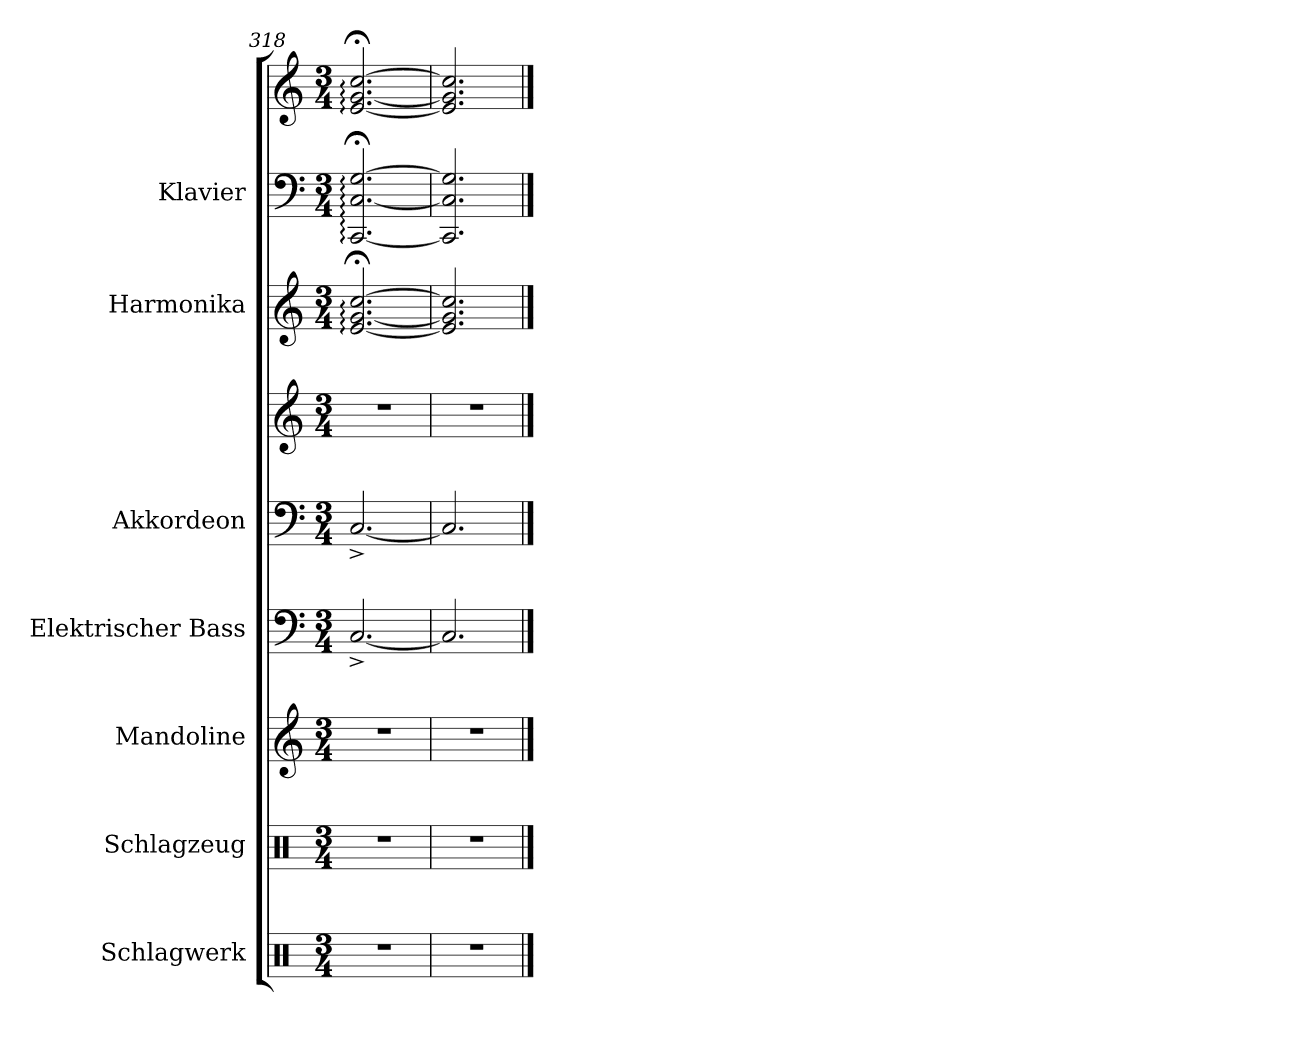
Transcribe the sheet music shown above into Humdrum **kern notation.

**kern	**kern	**kern	**kern	**kern	**kern	**kern	**kern	**kern
*part7	*part6	*part5	*part4	*part3	*part3	*part2	*part1	*part1
*staff9	*staff8	*staff7	*staff6	*staff5	*staff4	*staff3	*staff2	*staff1
*I"Schlagwerk	*I"Schlagzeug	*I"Mandoline	*I"Elektrischer Bass	*I"Akkordeon	*	*I"Harmonika	*I"Klavier	*
*I'Schlw.	*I'Schlgz.	*I'Mand.	*I'E-B.	*I'Akk.	*	*	*I'Klav.	*
*clefX	*clefX	*clefG2	*clefF4	*clefF4	*clefG2	*clefG2	*clefF4	*clefG2
*	*	*	*ITrd7c12	*	*	*	*	*
*k[]	*k[]	*k[]	*k[]	*k[]	*k[]	*k[]	*k[]	*k[]
*M3/4	*M3/4	*M3/4	*M3/4	*M3/4	*M3/4	*M3/4	*M3/4	*M3/4
=318	=318	=318	=318	=318	=318	=318	=318	=318
2.r	2.r	2.r	[2.CC^/	[2.C^/	2.r	[2.e/;<: [2.g/;<: [2.cc/;<:	[2.CC/;<: [2.C/;<: [2.G/;<:	[2.e/;<: [2.g/;<: [2.cc/;<:
=319	=319	=319	=319	=319	=319	=319	=319	=319
2.r	2.r	2.r	2.CC/]	2.C/]	2.r	2.e/] 2.g/] 2.cc/]	2.CC/] 2.C/] 2.G/]	2.e/] 2.g/] 2.cc/]
==	==	==	==	==	==	==	==	==
*-	*-	*-	*-	*-	*-	*-	*-	*-
